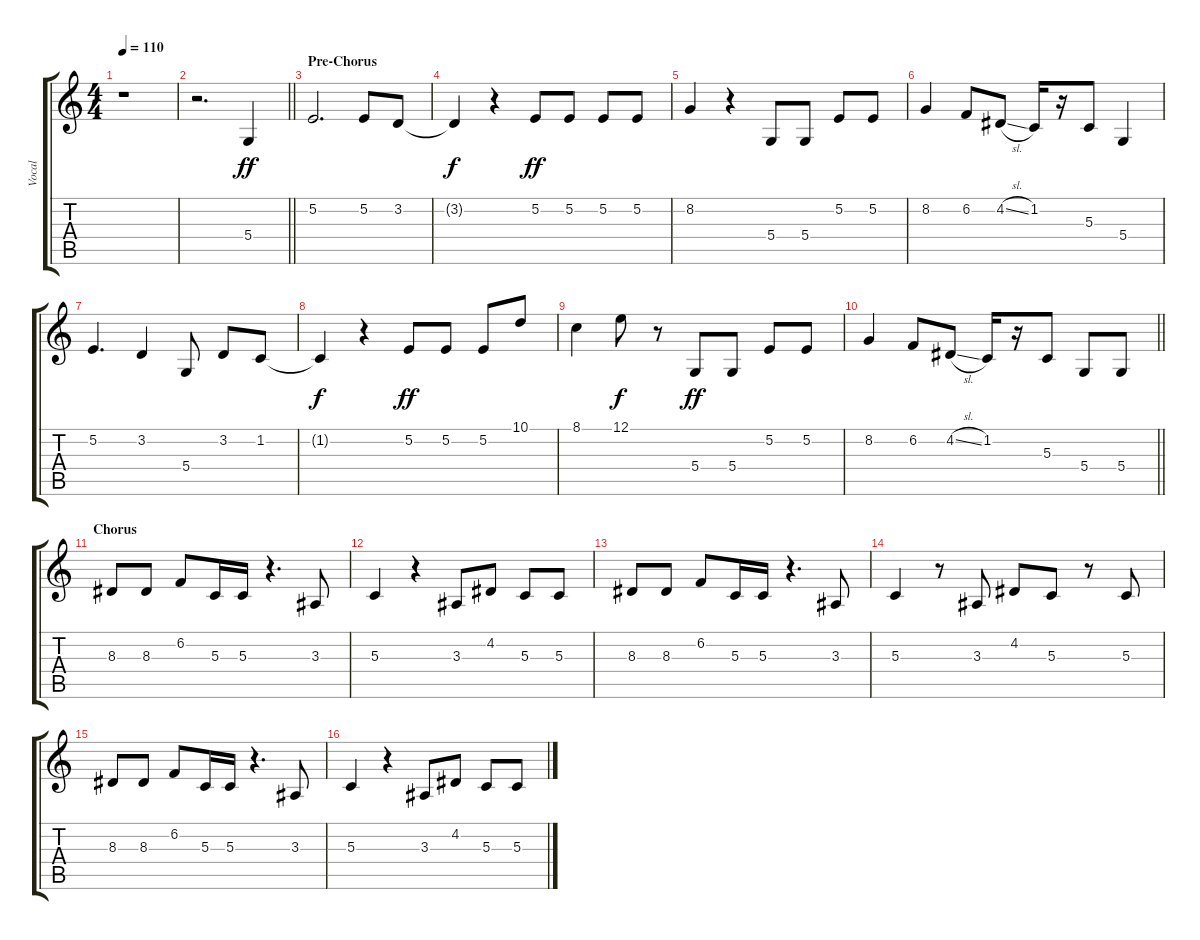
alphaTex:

\track ("Vocal" "Vocal") {instrument lead6voice}
\staff {score tabs}
\tuning (E4 B3 G3 D3 A2 E2) {hide}
\ts (4 4)
\tempo 110
\clef g2
\ks c
r.1{dy ff} |
\barLineRight lightlight
r.2{d} 5.4.4 |
\section ("" "Pre-Chorus")
5.2.2{d} 5.2.8 3.2.8 |
3.2{t}.4{dy f} r.4 5.2.8{dy ff} 5.2.8 5.2.8 5.2.8 |
8.2.4 r.4 5.4.8 5.4.8 5.2.8 5.2.8 |
8.2.4 6.2.8 4.2{sl}.8 1.2.16 r.16 5.3.8 5.4.4 |
5.2.4{d} 3.2.4 5.4.8 3.2.8 1.2.8 |
1.2{t}.4{dy f} r.4 5.2.8{dy ff} 5.2.8 5.2.8 10.1.8 |
8.1.4 12.1.8{dy f} r.8 5.4.8{dy ff} 5.4.8 5.2.8 5.2.8 |
\barLineRight lightlight
8.2.4 6.2.8 4.2{sl}.8 1.2.16 r.16 5.3.8 5.4.8 5.4.8 |
\section ("" "Chorus")
8.3.8 8.3.8 6.2.8 5.3.16 5.3.16 r.4{d} 3.3.8 |
5.3.4 r.4 3.3.8 4.2.8 5.3.8 5.3.8 |
8.3.8 8.3.8 6.2.8 5.3.16 5.3.16 r.4{d} 3.3.8 |
5.3.4 r.8 3.3.8 4.2.8 5.3.8 r.8 5.3.8 |
8.3.8 8.3.8 6.2.8 5.3.16 5.3.16 r.4{d} 3.3.8 |
5.3.4 r.4 3.3.8 4.2.8 5.3.8 5.3.8
